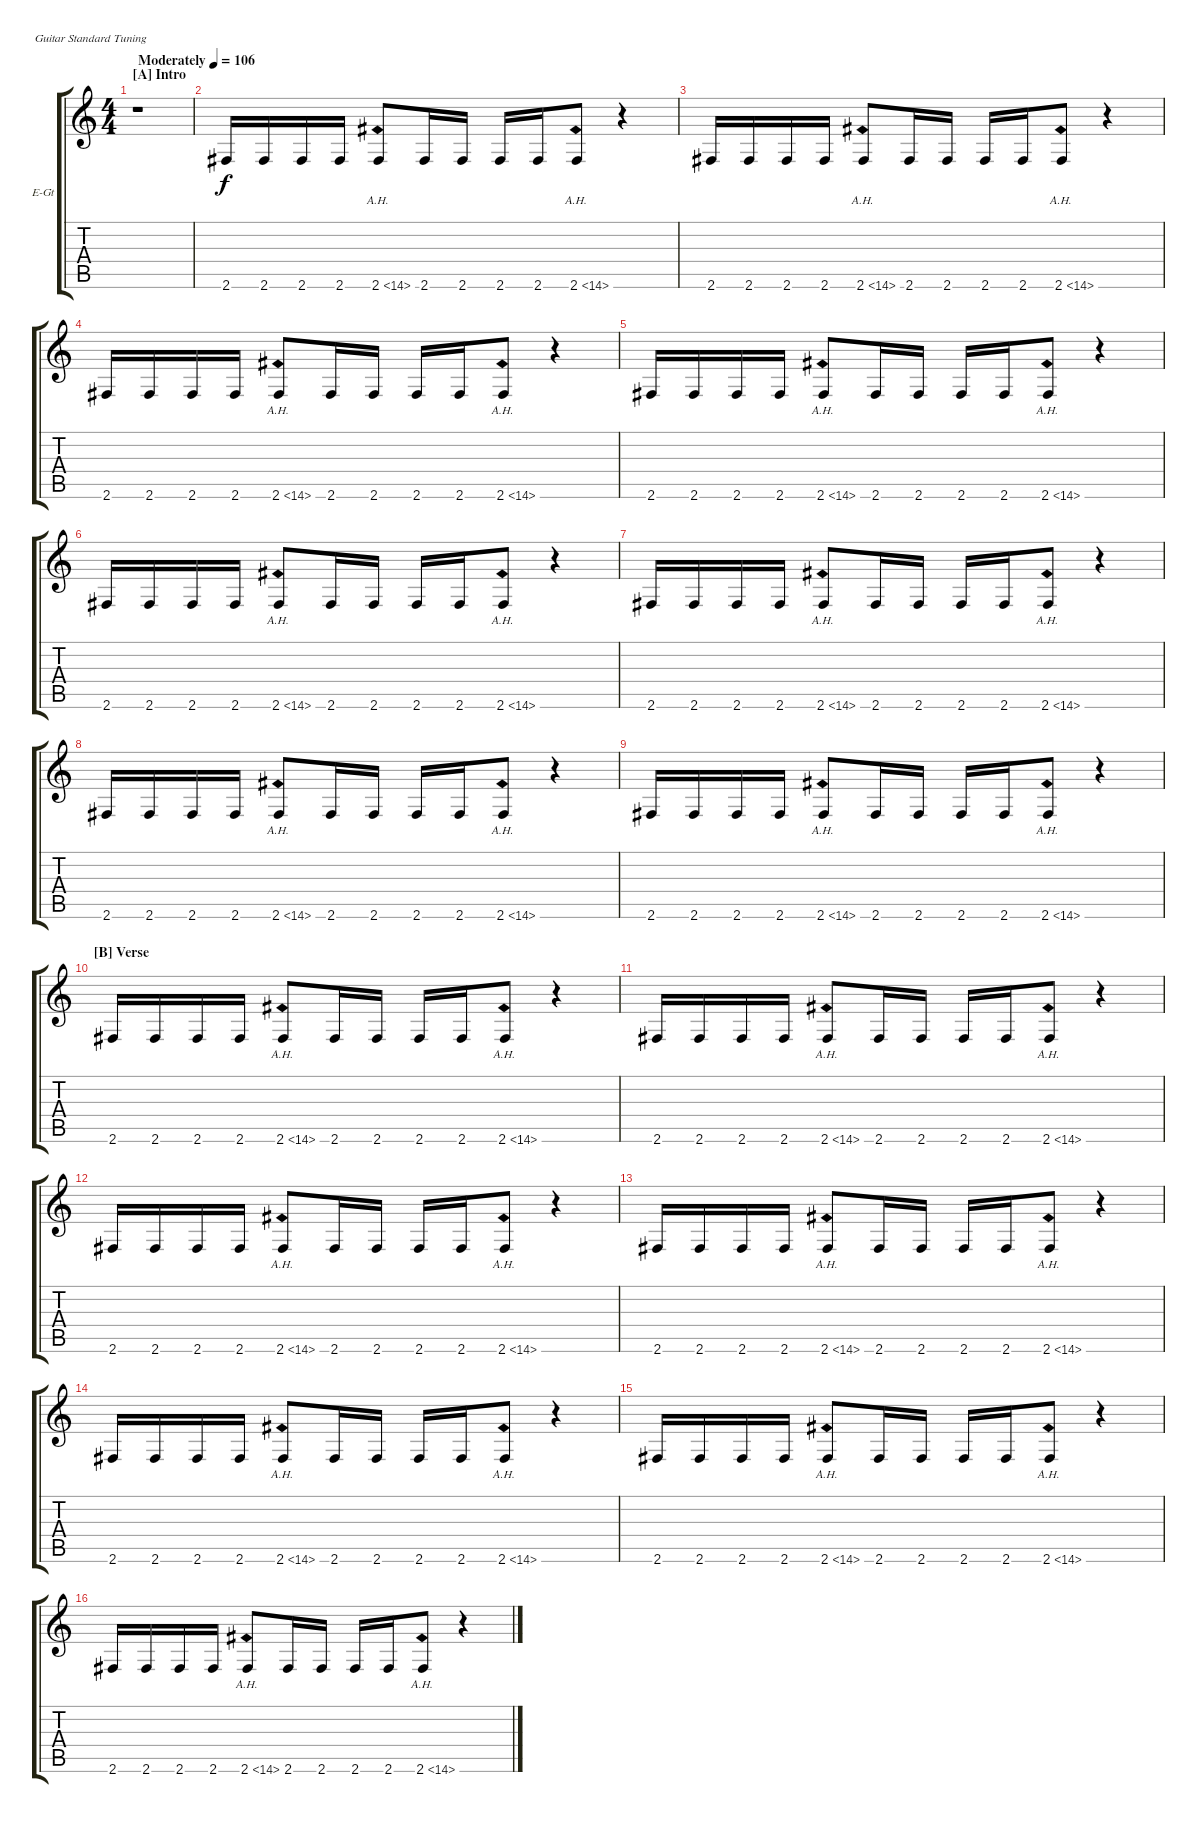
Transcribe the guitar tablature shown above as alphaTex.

\bracketExtendMode groupsimilarinstruments
\firstSystemTrackNameOrientation horizontal
\otherSystemsTrackNameOrientation horizontal
\track ("Zakk Wylde" "E-Gt") {instrument overdrivenguitar}
\staff {score tabs}
\tuning (E4 B3 G3 D3 A2 E2)
\ts (4 4)
\section ("A" "Intro")
\tempo (106 "Moderately")
\clef g2
\ks c
r.1{dy f instrument overdrivenguitar} |
2.6.16 2.6.16 2.6.16 2.6.16 2.6{ah 12}.8 2.6.16 2.6.16 2.6.16 2.6.16 2.6{ah 12}.8 r.4 |
2.6.16 2.6.16 2.6.16 2.6.16 2.6{ah 12}.8 2.6.16 2.6.16 2.6.16 2.6.16 2.6{ah 12}.8 r.4 |
2.6.16 2.6.16 2.6.16 2.6.16 2.6{ah 12}.8 2.6.16 2.6.16 2.6.16 2.6.16 2.6{ah 12}.8 r.4 |
2.6.16 2.6.16 2.6.16 2.6.16 2.6{ah 12}.8 2.6.16 2.6.16 2.6.16 2.6.16 2.6{ah 12}.8 r.4 |
2.6.16 2.6.16 2.6.16 2.6.16 2.6{ah 12}.8 2.6.16 2.6.16 2.6.16 2.6.16 2.6{ah 12}.8 r.4 |
2.6.16 2.6.16 2.6.16 2.6.16 2.6{ah 12}.8 2.6.16 2.6.16 2.6.16 2.6.16 2.6{ah 12}.8 r.4 |
2.6.16 2.6.16 2.6.16 2.6.16 2.6{ah 12}.8 2.6.16 2.6.16 2.6.16 2.6.16 2.6{ah 12}.8 r.4 |
2.6.16 2.6.16 2.6.16 2.6.16 2.6{ah 12}.8 2.6.16 2.6.16 2.6.16 2.6.16 2.6{ah 12}.8 r.4 |
\section ("B" "Verse")
2.6.16 2.6.16 2.6.16 2.6.16 2.6{ah 12}.8 2.6.16 2.6.16 2.6.16 2.6.16 2.6{ah 12}.8 r.4 |
2.6.16 2.6.16 2.6.16 2.6.16 2.6{ah 12}.8 2.6.16 2.6.16 2.6.16 2.6.16 2.6{ah 12}.8 r.4 |
2.6.16 2.6.16 2.6.16 2.6.16 2.6{ah 12}.8 2.6.16 2.6.16 2.6.16 2.6.16 2.6{ah 12}.8 r.4 |
2.6.16 2.6.16 2.6.16 2.6.16 2.6{ah 12}.8 2.6.16 2.6.16 2.6.16 2.6.16 2.6{ah 12}.8 r.4 |
2.6.16 2.6.16 2.6.16 2.6.16 2.6{ah 12}.8 2.6.16 2.6.16 2.6.16 2.6.16 2.6{ah 12}.8 r.4 |
2.6.16 2.6.16 2.6.16 2.6.16 2.6{ah 12}.8 2.6.16 2.6.16 2.6.16 2.6.16 2.6{ah 12}.8 r.4 |
2.6.16 2.6.16 2.6.16 2.6.16 2.6{ah 12}.8 2.6.16 2.6.16 2.6.16 2.6.16 2.6{ah 12}.8 r.4
